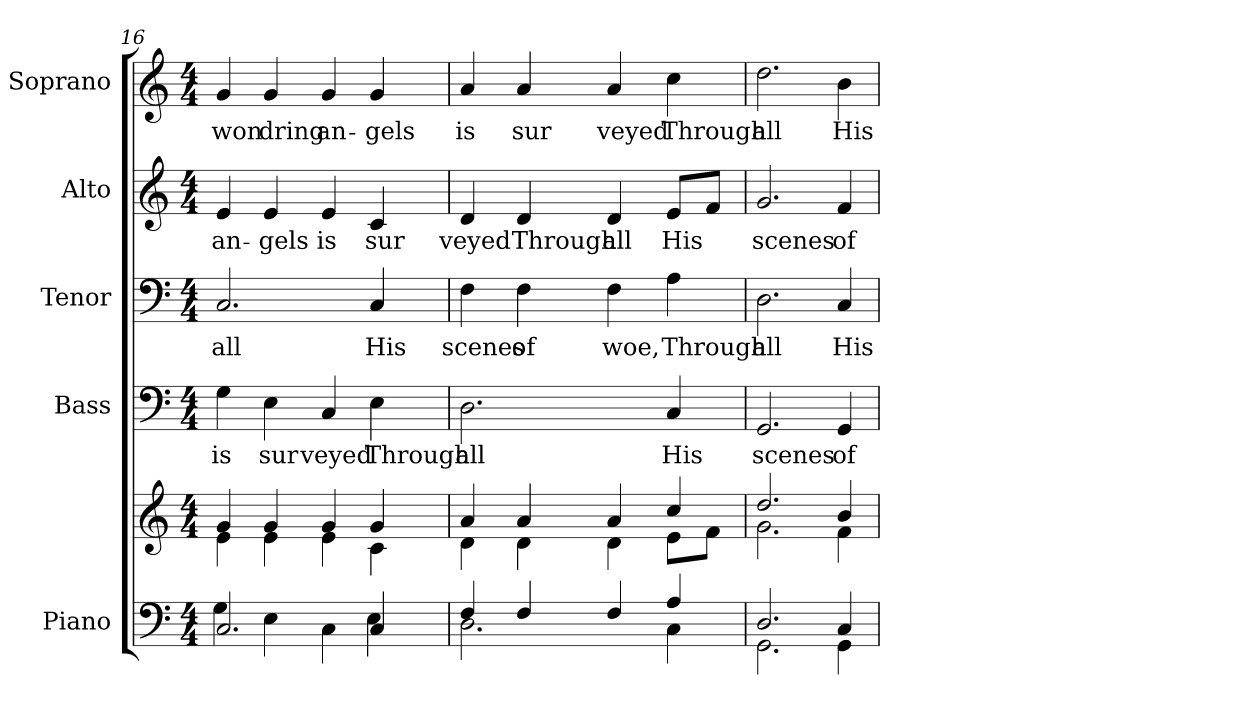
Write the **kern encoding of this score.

**kern	**kern	**kern	**text	**kern	**text	**kern	**text	**kern	**text
*part5	*part5	*part4	*part4	*part3	*part3	*part2	*part2	*part1	*part1
*staff6	*staff5	*staff4	*staff4	*staff3	*staff3	*staff2	*staff2	*staff1	*staff1
*I"Piano	*	*I"Bass	*	*I"Tenor	*	*I"Alto	*	*I"Soprano	*
*I'Pno.	*	*I'B.	*	*I'T.	*	*I'A.	*	*I'S.	*
*clefF4	*clefG2	*clefF4	*	*clefF4	*	*clefG2	*	*clefG2	*
*k[]	*k[]	*k[]	*	*k[]	*	*k[]	*	*k[]	*
*C:	*C:	*C:	*	*C:	*	*C:	*	*C:	*
*M4/4	*M4/4	*M4/4	*	*M4/4	*	*M4/4	*	*M4/4	*
=16	=16	=16	=16	=16	=16	=16	=16	=16	=16
*^	*^	*	*	*	*	*	*	*	*
!	!	!	!	!	!LO:LY:b:color=#000000	!	!	!	!	!	!
!	!	!	!	!	!	!	!LO:LY:b:color=#000000	!	!	!	!
!	!	!	!	!	!	!	!	!	!LO:LY:b:color=#000000	!	!
!	!	!	!	!	!	!	!	!	!	!	!LO:LY:b:color=#000000
2.Ci/	4Gi\	4gi/	4ei\	4Gi\	is	2.Ci/	all	4ei/	an-	4gi/	won
!	!	!	!	!	!LO:LY:b:color=#000000	!	!	!	!	!	!
!	!	!	!	!	!	!	!	!	!LO:LY:b:color=#000000	!	!
!	!	!	!	!	!	!	!	!	!	!	!LO:LY:b:color=#000000
.	4Ei\	4gi/	4ei\	4Ei\	sur	.	.	4ei/	-gels	4gi/	dring
!	!	!	!	!	!LO:LY:b:color=#000000	!	!	!	!	!	!
!	!	!	!	!	!	!	!	!	!LO:LY:b:color=#000000	!	!
!	!	!	!	!	!	!	!	!	!	!	!LO:LY:b:color=#000000
.	4Ci\	4gi/	4ei\	4Ci/	veyed	.	.	4ei/	is	4gi/	an-
!	!	!	!	!	!LO:LY:b:color=#000000	!	!	!	!	!	!
!	!	!	!	!	!	!	!LO:LY:b:color=#000000	!	!	!	!
!	!	!	!	!	!	!	!	!	!LO:LY:b:color=#000000	!	!
!	!	!	!	!	!	!	!	!	!	!	!LO:LY:b:color=#000000
4Ci/	4Ei\	4gi/	4ci\	4Ei\	Through	4Ci/	His	4ci/	sur	4gi/	-gels
!!LO:PB:g=z
=17	=17	=17	=17	=17	=17	=17	=17	=17	=17	=17	=17
!	!	!	!	!	!LO:LY:b:color=#000000	!	!	!	!	!	!
!	!	!	!	!	!	!	!LO:LY:b:color=#000000	!	!	!	!
!	!	!	!	!	!	!	!	!	!LO:LY:b:color=#000000	!	!
!	!	!	!	!	!	!	!	!	!	!	!LO:LY:b:color=#000000
4Fi/	2.Di\	4ai/	4di\	2.Di\	all	4Fi\	scenes	4di/	veyed	4ai/	is
!	!	!	!	!	!	!	!LO:LY:b:color=#000000	!	!	!	!
!	!	!	!	!	!	!	!	!	!LO:LY:b:color=#000000	!	!
!	!	!	!	!	!	!	!	!	!	!	!LO:LY:b:color=#000000
4Fi/	.	4ai/	4di\	.	.	4Fi\	of	4di/	Through	4ai/	sur
!	!	!	!	!	!	!	!LO:LY:b:color=#000000	!	!	!	!
!	!	!	!	!	!	!	!	!	!LO:LY:b:color=#000000	!	!
!	!	!	!	!	!	!	!	!	!	!	!LO:LY:b:color=#000000
4Fi/	.	4ai/	4di\	.	.	4Fi\	woe,	4di/	all	4ai/	veyed
!	!	!	!	!	!LO:LY:b:color=#000000	!	!	!	!	!	!
!	!	!	!	!	!	!	!LO:LY:b:color=#000000	!	!	!	!
!	!	!	!	!	!	!	!	!	!LO:LY:b:color=#000000	!	!
!	!	!	!	!	!	!	!	!	!	!	!LO:LY:b:color=#000000
4Ai/	4Ci\	4cci/	8ei\L	4Ci/	His	4Ai\	Through	8ei/L	His	4cci\	Through
.	.	.	8fi\J	.	.	.	.	8fi/J	.	.	.
=18	=18	=18	=18	=18	=18	=18	=18	=18	=18	=18	=18
!	!	!	!	!	!LO:LY:b:color=#000000	!	!	!	!	!	!
!	!	!	!	!	!	!	!LO:LY:b:color=#000000	!	!	!	!
!	!	!	!	!	!	!	!	!	!LO:LY:b:color=#000000	!	!
!	!	!	!	!	!	!	!	!	!	!	!LO:LY:b:color=#000000
2.Di/	2.GGi\	2.ddi/	2.gi\	2.GGi/	scenes	2.Di\	all	2.gi/	scenes	2.ddi\	all
!	!	!	!	!	!LO:LY:b:color=#000000	!	!	!	!	!	!
!	!	!	!	!	!	!	!LO:LY:b:color=#000000	!	!	!	!
!	!	!	!	!	!	!	!	!	!LO:LY:b:color=#000000	!	!
!	!	!	!	!	!	!	!	!	!	!	!LO:LY:b:color=#000000
4Ci/	4GGi\	4bi/	4fi\	4GGi/	of	4Ci/	His	4fi/	of	4bi\	His
*v	*v	*	*	*	*	*	*	*	*	*	*
*	*v	*v	*	*	*	*	*	*	*	*
=	=	=	=	=	=	=	=	=	=
*-	*-	*-	*-	*-	*-	*-	*-	*-	*-
